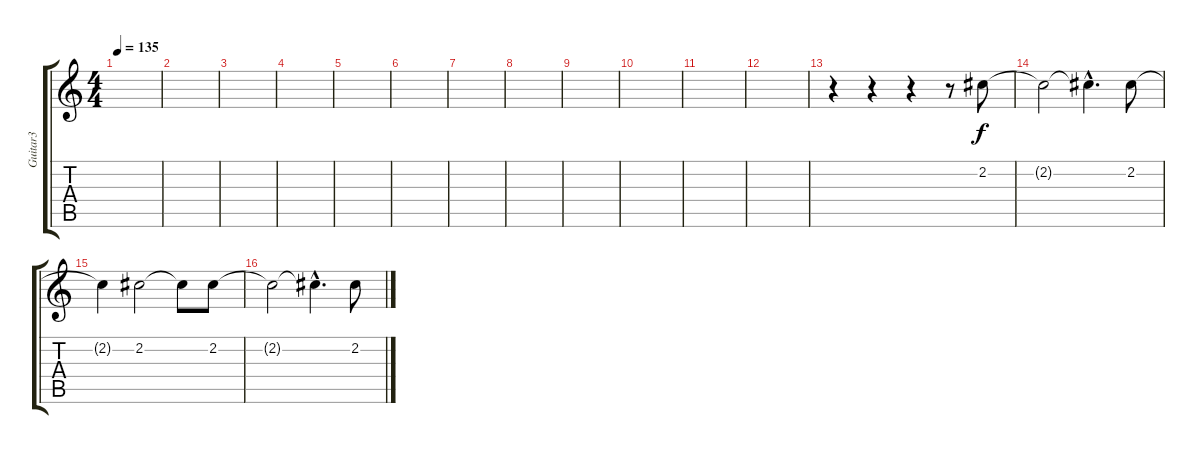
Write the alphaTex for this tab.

\track ("Guitar3" "Guitar3") {instrument electricguitarjazz}
\staff {score tabs}
\tuning (E4 B3 G3 D3 A2 E2) {hide}
\ts (4 4)
\tempo 135
\clef g2
\ks c
|
|
|
|
|
|
|
|
|
|
|
|
r.4 r.4 r.4 r.8 2.2.8 |
2.2{t}.2 2.2{hac t}.4{d} 2.2.8 |
2.2{t}.4 2.2.2 2.2{t}.8 2.2.8 |
2.2{t}.2 2.2{hac t}.4{d} 2.2.8
